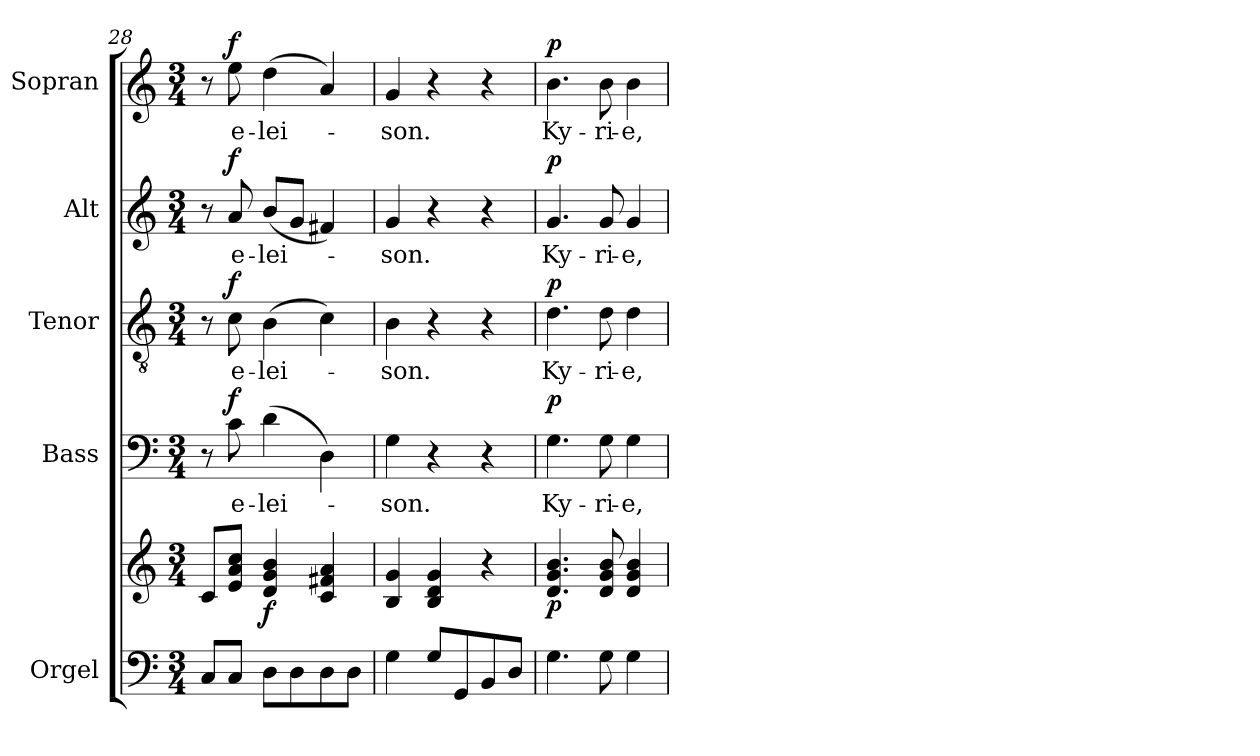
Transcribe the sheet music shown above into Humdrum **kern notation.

**kern	**kern	**dynam	**kern	**text	**dynam	**kern	**text	**dynam	**kern	**text	**dynam	**kern	**text	**dynam
*part5	*part5	*part5	*part4	*part4	*part4	*part3	*part3	*part3	*part2	*part2	*part2	*part1	*part1	*part1
*staff6	*staff5	*staff5/6	*staff4	*staff4	*staff4	*staff3	*staff3	*staff3	*staff2	*staff2	*staff2	*staff1	*staff1	*staff1
*I"Orgel	*	*	*I"Bass	*	*	*I"Tenor	*	*	*I"Alt	*	*	*I"Sopran	*	*
*I'Org.	*	*	*I'B.	*	*	*I'T.	*	*	*I'A.	*	*	*I'S.	*	*
!!LO:LB:g=z
*clefF4	*clefG2	*	*clefF4	*	*	*clefGv2	*	*	*clefG2	*	*	*clefG2	*	*
*k[]	*k[]	*	*k[]	*	*	*k[]	*	*	*k[]	*	*	*k[]	*	*
*C:	*C:	*	*C:	*	*	*C:	*	*	*C:	*	*	*C:	*	*
*M3/4	*M3/4	*	*M3/4	*	*	*M3/4	*	*	*M3/4	*	*	*M3/4	*	*
=28	=28	=28	=28	=28	=28	=28	=28	=28	=28	=28	=28	=28	=28	=28
8C/L	8c/L	.	8r	.	.	8r	.	.	8r	.	.	8r	.	.
!	!	!	!	!LO:LY:b	!LO:DY:a	!	!LO:LY:b	!LO:DY:a	!	!LO:LY:b	!LO:DY:a	!	!LO:LY:b	!LO:DY:a
8C/J	8e/ 8a/ 8cc/J	.	8c\	e-	f	8c\	e-	f	8a/	e-	f	8ee\	e-	f
!	!	!LO:DY:b	!	!LO:LY:b	!	!	!LO:LY:b	!	!	!LO:LY:b	!	!	!LO:LY:b	!
8D\L	4d/ 4g/ 4b/	f	(>4d\	-lei-	.	(>4B\	-lei-	.	(<8b/L	-lei-	.	(>4dd\	-lei-	.
8D\	.	.	.	.	.	.	.	.	8g/J	.	.	.	.	.
8D\	4c/ 4f#X/ 4a/	.	4D\)	.	.	4c\)	.	.	4f#X/)	.	.	4a/)	.	.
8D\J	.	.	.	.	.	.	.	.	.	.	.	.	.	.
=29	=29	=29	=29	=29	=29	=29	=29	=29	=29	=29	=29	=29	=29	=29
!	!	!	!	!LO:LY:b	!	!	!LO:LY:b	!	!	!LO:LY:b	!	!	!LO:LY:b	!
4G\	4B/ 4g/	.	4G\	-son.	.	4B\	-son.	.	4g/	-son.	.	4g/	-son.	.
8G/L	4B/ 4d/ 4g/	.	4r	.	.	4r	.	.	4r	.	.	4r	.	.
8GG/	.	.	.	.	.	.	.	.	.	.	.	.	.	.
8BB/	4r	.	4r	.	.	4r	.	.	4r	.	.	4r	.	.
8D/J	.	.	.	.	.	.	.	.	.	.	.	.	.	.
=30	=30	=30	=30	=30	=30	=30	=30	=30	=30	=30	=30	=30	=30	=30
!	!	!LO:DY:b	!	!LO:LY:b	!LO:DY:a	!	!LO:LY:b	!LO:DY:a	!	!LO:LY:b	!LO:DY:a	!	!LO:LY:b	!LO:DY:a
4.G\	4.d/ 4.g/ 4.b/	p	4.G\	Ky-	p	4.d\	Ky-	p	4.g/	Ky-	p	4.b\	Ky-	p
!	!	!	!	!LO:LY:b	!	!	!LO:LY:b	!	!	!LO:LY:b	!	!	!LO:LY:b	!
8G\	8d/ 8g/ 8b/	.	8G\	-ri-	.	8d\	-ri-	.	8g/	-ri-	.	8b\	-ri-	.
!	!	!	!	!LO:LY:b	!	!	!LO:LY:b	!	!	!LO:LY:b	!	!	!LO:LY:b	!
4G\	4d/ 4g/ 4b/	.	4G\	-e,	.	4d\	-e,	.	4g/	-e,	.	4b\	-e,	.
=	=	=	=	=	=	=	=	=	=	=	=	=	=	=
*-	*-	*-	*-	*-	*-	*-	*-	*-	*-	*-	*-	*-	*-	*-
